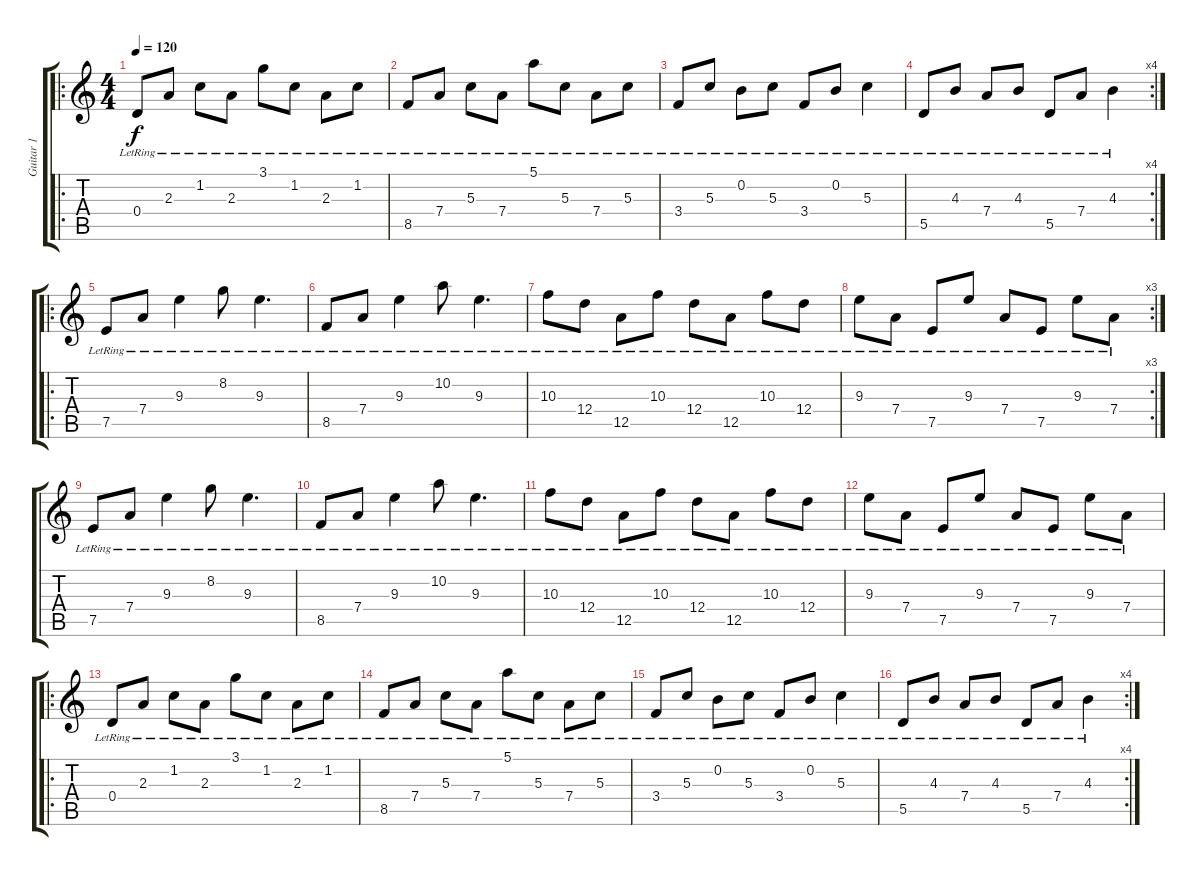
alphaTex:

\track ("Guitar 1" "Guitar 1") {instrument distortionguitar}
\staff {score tabs}
\tuning (E4 B3 G3 D3 A2 E2) {hide}
\ro
\ts (4 4)
\tempo 120
\clef g2
\ks c
0.4{lr}.8{dy f} 2.3{lr}.8 1.2{lr}.8 2.3{lr}.8 3.1{lr}.8 1.2{lr}.8 2.3{lr}.8 1.2{lr}.8 |
8.5{lr}.8 7.4{lr}.8 5.3{lr}.8 7.4{lr}.8 5.1{lr}.8 5.3{lr}.8 7.4{lr}.8 5.3{lr}.8 |
3.4{lr}.8 5.3{lr}.8 0.2{lr}.8 5.3{lr}.8 3.4{lr}.8 0.2{lr}.8 5.3{lr}.4 |
\rc 4
5.5{lr}.8 4.3{lr}.8 7.4{lr}.8 4.3{lr}.8 5.5{lr}.8 7.4{lr}.8 4.3{lr}.4 |
\ro
7.5{lr}.8 7.4{lr}.8 9.3{lr}.4 8.2{lr}.8 9.3{lr}.4{d} |
8.5{lr}.8 7.4{lr}.8 9.3{lr}.4 10.2{lr}.8 9.3{lr}.4{d} |
10.3{lr}.8 12.4{lr}.8 12.5{lr}.8 10.3{lr}.8 12.4{lr}.8 12.5{lr}.8 10.3{lr}.8 12.4{lr}.8 |
\rc 3
9.3{lr}.8 7.4{lr}.8 7.5{lr}.8 9.3{lr}.8 7.4{lr}.8 7.5{lr}.8 9.3{lr}.8 7.4{lr}.8 |
7.5{lr}.8 7.4{lr}.8 9.3{lr}.4 8.2{lr}.8 9.3{lr}.4{d} |
8.5{lr}.8 7.4{lr}.8 9.3{lr}.4 10.2{lr}.8 9.3{lr}.4{d} |
10.3{lr}.8 12.4{lr}.8 12.5{lr}.8 10.3{lr}.8 12.4{lr}.8 12.5{lr}.8 10.3{lr}.8 12.4{lr}.8 |
9.3{lr}.8 7.4{lr}.8 7.5{lr}.8 9.3{lr}.8 7.4{lr}.8 7.5{lr}.8 9.3{lr}.8 7.4{lr}.8 |
\ro
0.4{lr}.8 2.3{lr}.8 1.2{lr}.8 2.3{lr}.8 3.1{lr}.8 1.2{lr}.8 2.3{lr}.8 1.2{lr}.8 |
8.5{lr}.8 7.4{lr}.8 5.3{lr}.8 7.4{lr}.8 5.1{lr}.8 5.3{lr}.8 7.4{lr}.8 5.3{lr}.8 |
3.4{lr}.8 5.3{lr}.8 0.2{lr}.8 5.3{lr}.8 3.4{lr}.8 0.2{lr}.8 5.3{lr}.4 |
\rc 4
5.5{lr}.8 4.3{lr}.8 7.4{lr}.8 4.3{lr}.8 5.5{lr}.8 7.4{lr}.8 4.3{lr}.4
